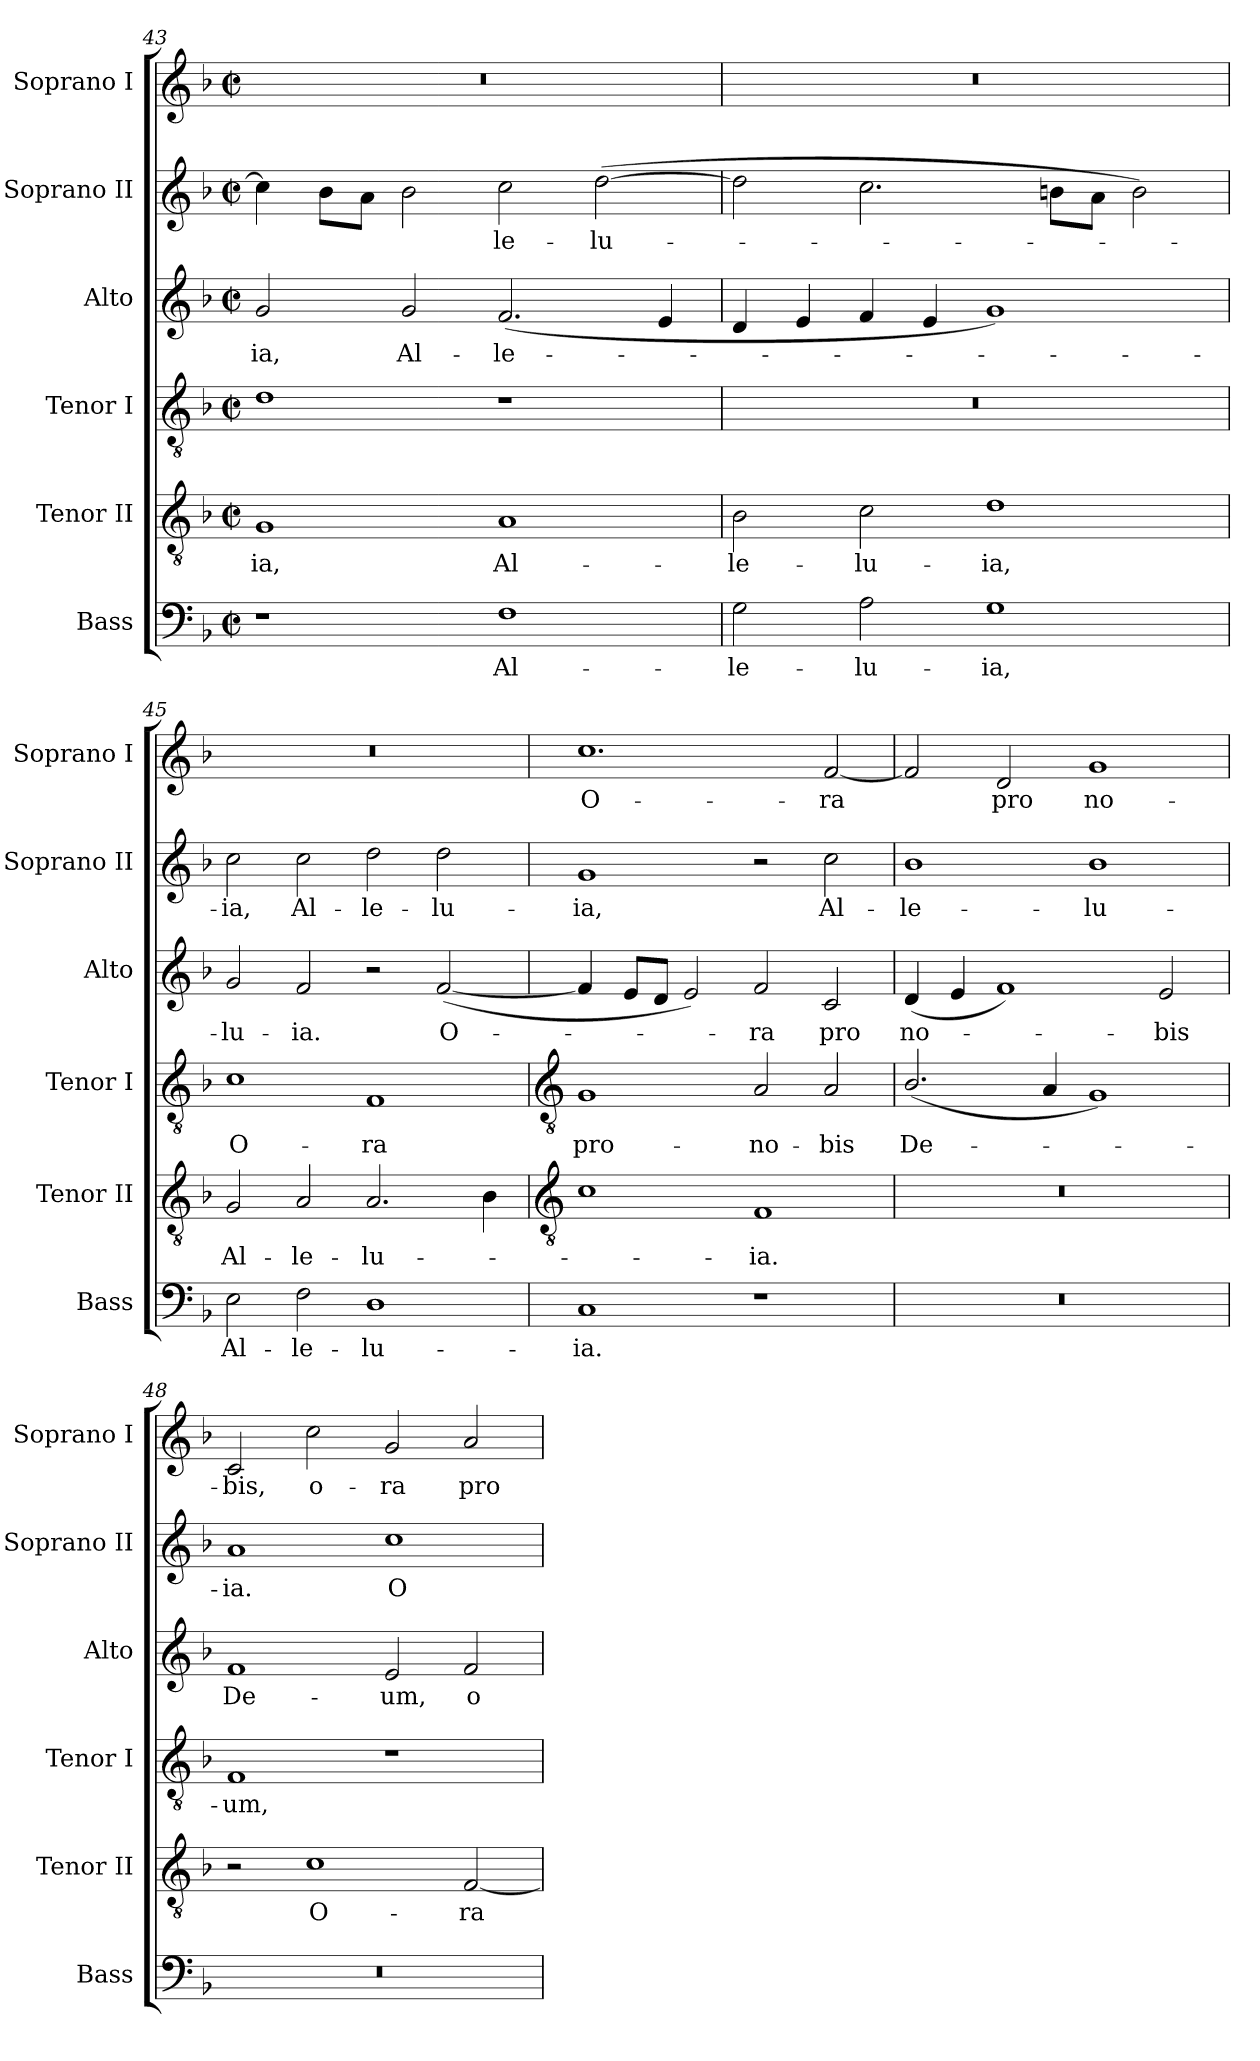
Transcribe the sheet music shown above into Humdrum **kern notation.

**kern	**text	**kern	**text	**kern	**text	**kern	**text	**kern	**text	**kern	**text
*part6	*part6	*part5	*part5	*part4	*part4	*part3	*part3	*part2	*part2	*part1	*part1
*staff6	*staff6	*staff5	*staff5	*staff4	*staff4	*staff3	*staff3	*staff2	*staff2	*staff1	*staff1
*I"Bass	*	*I"Tenor II	*	*I"Tenor I	*	*I"Alto	*	*I"Soprano II	*	*I"Soprano I	*
*I'Bass	*	*I'Tenor II	*	*I'Tenor I	*	*I'Alto	*	*I'Soprano II	*	*I'Soprano I	*
*clefF4	*	*clefGv2	*	*clefGv2	*	*clefG2	*	*clefG2	*	*clefG2	*
*k[b-]	*	*k[b-]	*	*k[b-]	*	*k[b-]	*	*k[b-]	*	*k[b-]	*
*F:	*	*F:	*	*F:	*	*F:	*	*F:	*	*F:	*
*M4/2	*	*M4/2	*	*M4/2	*	*M4/2	*	*M4/2	*	*M4/2	*
*met(c|)	*	*met(c|)	*	*met(c|)	*	*met(c|)	*	*met(c|)	*	*met(c|)	*
=43	=43	=43	=43	=43	=43	=43	=43	=43	=43	=43	=43
!	!	!	!LO:LY:b	!	!	!	!LO:LY:b	!	!	!	!
1r	.	1G	-ia,	1d	.	2g	-ia,	4cc]	.	0r	.
.	.	.	.	.	.	.	.	8b-\L	.	.	.
.	.	.	.	.	.	.	.	8a\J	.	.	.
!	!	!	!	!	!	!	!LO:LY:b	!	!	!	!
.	.	.	.	.	.	2g	Al-	2b-	.	.	.
!	!LO:LY:b	!	!LO:LY:b	!	!	!	!LO:LY:b	!	!LO:LY:b	!	!
1F	Al-	1A	Al-	1r	.	(<2.f	-le-	2cc	le-	.	.
!	!	!	!	!	!	!	!	!	!LO:LY:b	!	!
.	.	.	.	.	.	.	.	(>[2dd	-lu-	.	.
.	.	.	.	.	.	4e	.	.	.	.	.
=44	=44	=44	=44	=44	=44	=44	=44	=44	=44	=44	=44
!	!LO:LY:b	!	!LO:LY:b	!	!	!	!	!	!	!	!
2G	-le-	2B-	-le-	0r	.	4d	.	2dd]	.	0r	.
.	.	.	.	.	.	4e	.	.	.	.	.
!	!LO:LY:b	!	!LO:LY:b	!	!	!	!	!	!	!	!
2A	-lu-	2c	-lu-	.	.	4f	.	2.cc	.	.	.
.	.	.	.	.	.	4e	.	.	.	.	.
!	!LO:LY:b	!	!LO:LY:b	!	!	!	!	!	!	!	!
1G	-ia,	1d	-ia,	.	.	1g)	.	.	.	.	.
.	.	.	.	.	.	.	.	8bn\L	.	.	.
.	.	.	.	.	.	.	.	8a\J	.	.	.
.	.	.	.	.	.	.	.	2b)	.	.	.
=45	=45	=45	=45	=45	=45	=45	=45	=45	=45	=45	=45
!	!LO:LY:b	!	!LO:LY:b	!	!LO:LY:b	!	!LO:LY:b	!	!LO:LY:b	!	!
2E	Al-	2G	Al-	1c	O-	2g	lu-	2cc	ia,	0r	.
!	!LO:LY:b	!	!LO:LY:b	!	!	!	!LO:LY:b	!	!LO:LY:b	!	!
2F	-le-	2A	-le-	.	.	2f	-ia.	2cc	Al-	.	.
!	!LO:LY:b	!	!LO:LY:b	!	!LO:LY:b	!	!	!	!LO:LY:b	!	!
1D	-lu-	2.A	-lu-	1F	-ra	2r	.	2dd	-le-	.	.
!	!	!	!	!	!	!	!LO:LY:b	!	!LO:LY:b	!	!
.	.	.	.	.	.	(<[2f	O-	2dd	-lu-	.	.
.	.	4B-	.	.	.	.	.	.	.	.	.
!!LO:LB:g=z
=46	=46	=46	=46	=46	=46	=46	=46	=46	=46	=46	=46
*	*	*clefGv2	*	*clefGv2	*	*	*	*	*	*	*
!	!LO:LY:b	!	!	!	!LO:LY:b	!	!	!	!LO:LY:b	!	!LO:LY:b
1C	-ia.	1c	.	1G	pro-	4f]	.	1g	-ia,	1.cc	O-
.	.	.	.	.	.	8eL	.	.	.	.	.
.	.	.	.	.	.	8dJ	.	.	.	.	.
.	.	.	.	.	.	2e)	.	.	.	.	.
!	!	!	!LO:LY:b	!	!LO:LY:b	!	!LO:LY:b	!	!	!	!
1r	.	1F	ia.	2A	-no-	2f	ra	2r	.	.	.
!	!	!	!	!	!LO:LY:b	!	!LO:LY:b	!	!LO:LY:b	!	!LO:LY:b
.	.	.	.	2A	-bis	2c	pro	2cc	Al-	[2f	-ra
=47	=47	=47	=47	=47	=47	=47	=47	=47	=47	=47	=47
!	!	!	!	!	!LO:LY:b	!	!LO:LY:b	!	!LO:LY:b	!	!
0r	.	0r	.	(<2.B-/	De-	(<4d	no-	1b-	-le-	2f]	.
.	.	.	.	.	.	4e	.	.	.	.	.
!	!	!	!	!	!	!	!	!	!	!	!LO:LY:b
.	.	.	.	.	.	1f)	.	.	.	2d	pro
.	.	.	.	4A	.	.	.	.	.	.	.
!	!	!	!	!	!	!	!	!	!LO:LY:b	!	!LO:LY:b
.	.	.	.	1G)	.	.	.	1b-	-lu-	1g	no-
!	!	!	!	!	!	!	!LO:LY:b	!	!	!	!
.	.	.	.	.	.	2e	bis	.	.	.	.
=48	=48	=48	=48	=48	=48	=48	=48	=48	=48	=48	=48
!	!	!	!	!	!LO:LY:b	!	!LO:LY:b	!	!LO:LY:b	!	!LO:LY:b
0r	.	2r	.	1F	um,	1f	De-	1a	-ia.	2c	-bis,
!	!	!	!LO:LY:b	!	!	!	!	!	!	!	!LO:LY:b
.	.	1c	O-	.	.	.	.	.	.	2cc	o-
!	!	!	!	!	!	!	!LO:LY:b	!	!LO:LY:b	!	!LO:LY:b
.	.	.	.	1r	.	2e	-um,	1cc	O-	2g	-ra
!	!	!	!LO:LY:b	!	!	!	!LO:LY:b	!	!	!	!LO:LY:b
.	.	[2F	-ra	.	.	2f	o-	.	.	2a	pro-
=	=	=	=	=	=	=	=	=	=	=	=
*-	*-	*-	*-	*-	*-	*-	*-	*-	*-	*-	*-
